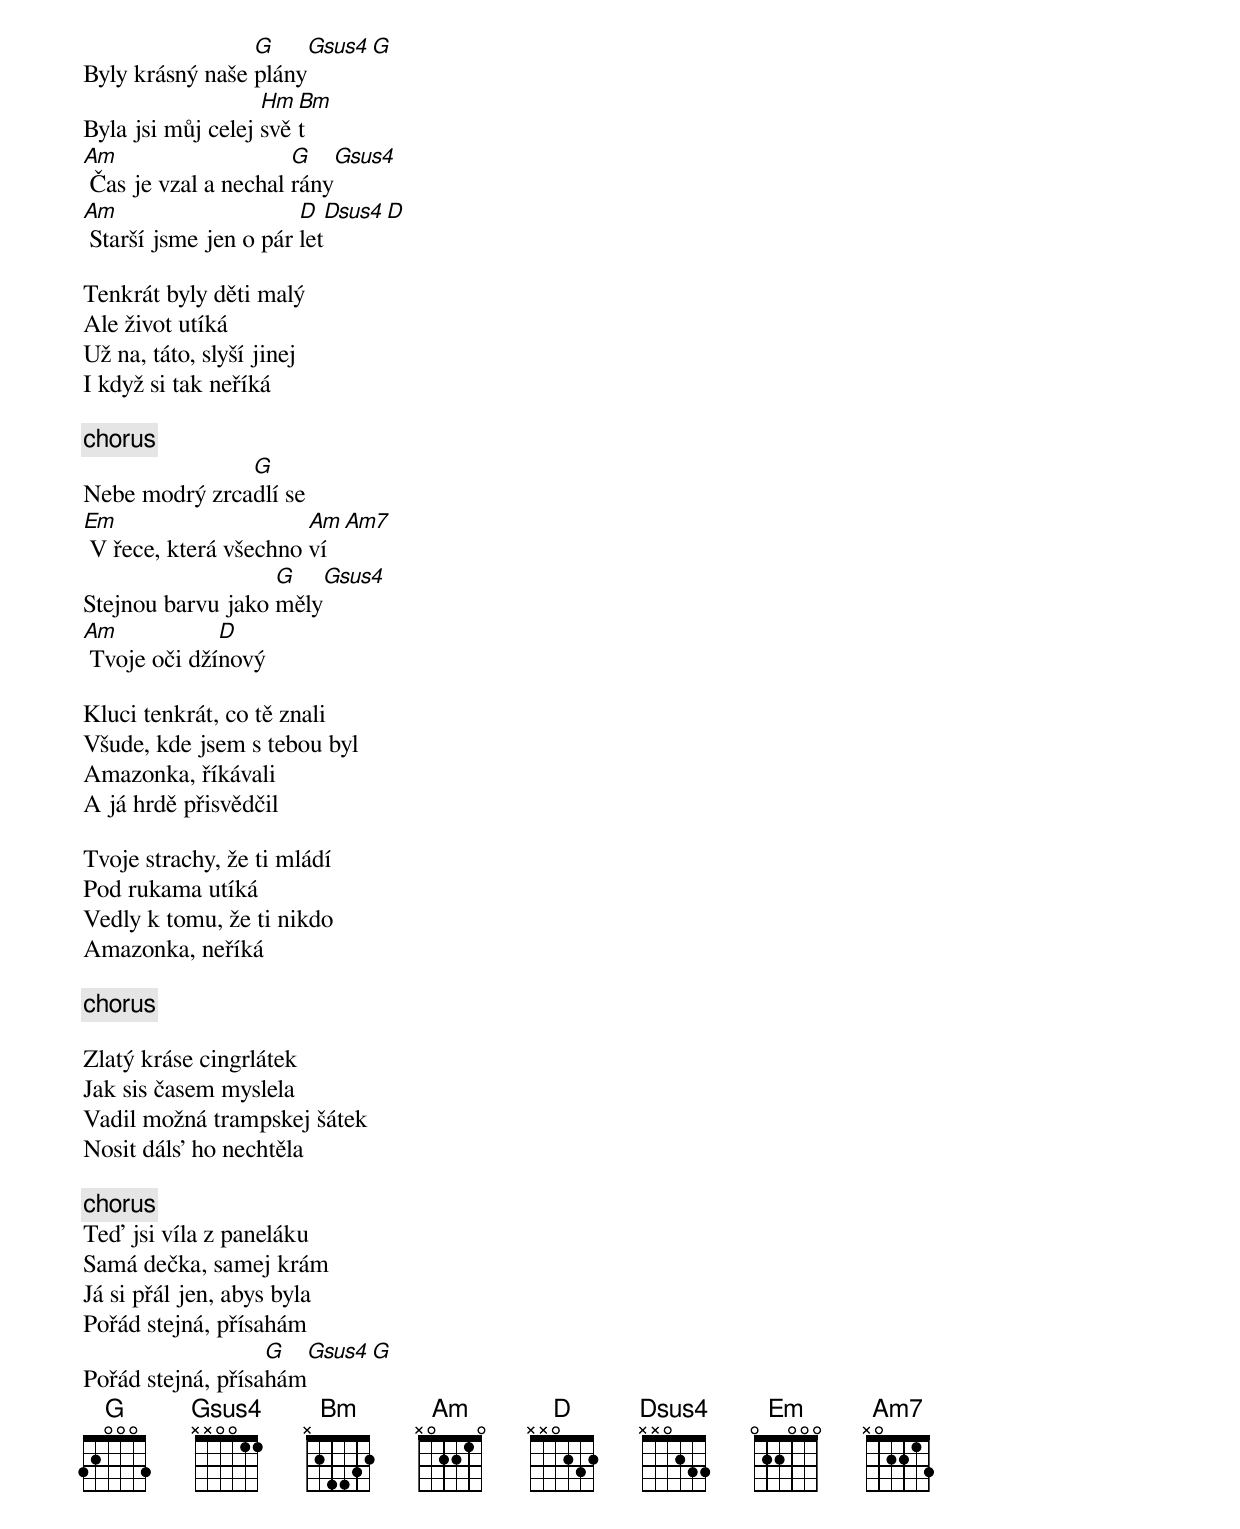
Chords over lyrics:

                 G    Gsus4 G
Byly krásný naše plány
                   Hm Bm
Byla jsi můj celej svět
Am                    G   Gsus4
 Čas je vzal a nechal rány
Am                     D  Dsus4 D
 Starší jsme jen o pár let

Tenkrát byly děti malý
Ale život utíká
Už na, táto, slyší jinej
I když si tak neříká

[chorus]
               G
Nebe modrý zrcadlí se
Em                     Am Am7
 V řece, která všechno ví
                   G   Gsus4
Stejnou barvu jako měly
Am            D
 Tvoje oči džínový

Kluci tenkrát, co tě znali
Všude, kde jsem s tebou byl
Amazonka, říkávali
A já hrdě přisvědčil

Tvoje strachy, že ti mládí
Pod rukama utíká
Vedly k tomu, že ti nikdo
Amazonka, neříká

[chorus]

Zlatý kráse cingrlátek
Jak sis časem myslela
Vadil možná trampskej šátek
Nosit dáls' ho nechtěla

[chorus]
Teď jsi víla z paneláku
Samá dečka, samej krám
Já si přál jen, abys byla
Pořád stejná, přísahám
                   G  Gsus4 G
Pořád stejná, přísahám
